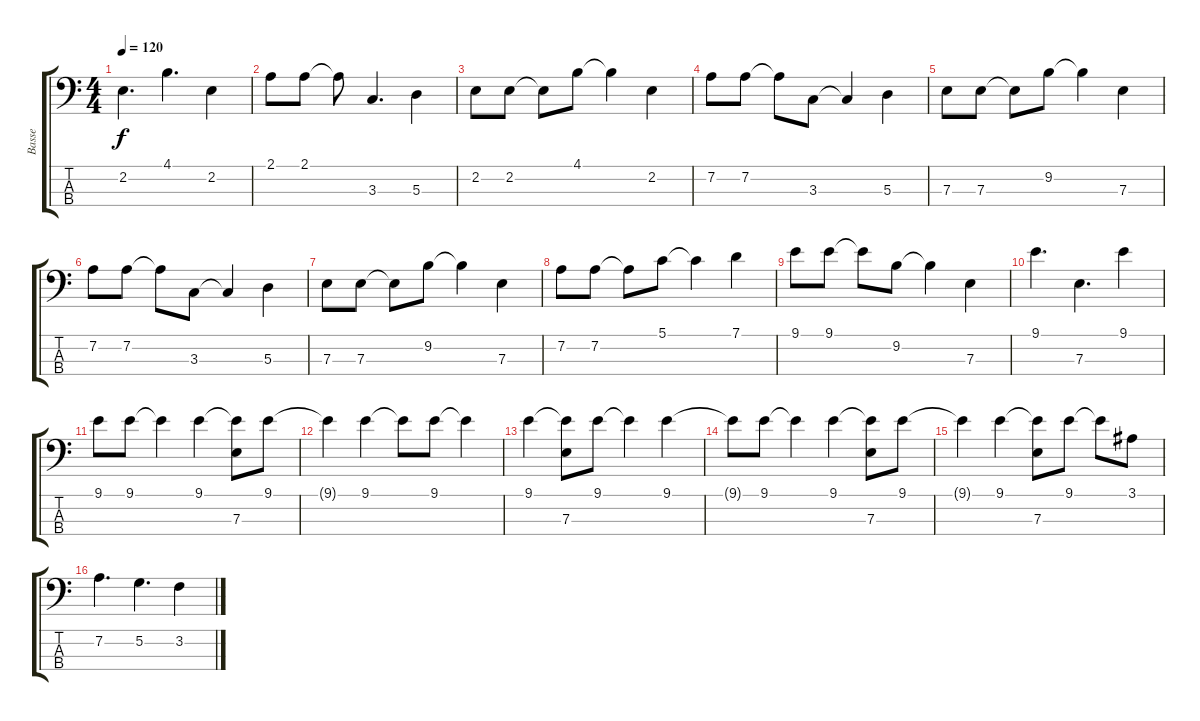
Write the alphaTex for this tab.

\track ("Basse" "Basse") {instrument acousticbass}
\staff {score tabs}
\tuning (G2 D2 A1 E1) {hide}
\ts (4 4)
\tempo 120
\clef f4
\ks c
2.2.4{d dy f} 4.1.4{d} 2.2.4 |
2.1.8 2.1.8 2.1{t}.8 3.3.4{d} 5.3.4 |
2.2.8 2.2.8 2.2{t}.8 4.1.8 4.1{t}.4 2.2.4 |
7.2.8 7.2.8 7.2{t}.8 3.3.8 3.3{t}.4 5.3.4 |
7.3.8 7.3.8 7.3{t}.8 9.2.8 9.2{t}.4 7.3.4 |
7.2.8 7.2.8 7.2{t}.8 3.3.8 3.3{t}.4 5.3.4 |
7.3.8 7.3.8 7.3{t}.8 9.2.8 9.2{t}.4 7.3.4 |
7.2.8 7.2.8 7.2{t}.8 5.1.8 5.1{t}.4 7.1.4 |
9.1.8 9.1.8 9.1{t}.8 9.2.8 9.2{t}.4 7.3.4 |
9.1.4{d} 7.3.4{d} 9.1.4 |
9.1.8 9.1.8 9.1{t}.4 9.1.4 (9.1{t} 7.3).8 9.1.8 |
9.1{t}.4 9.1.4 9.1{t}.8 9.1.8 9.1{t}.4 |
9.1.4 (9.1{t} 7.3).8 9.1.8 9.1{t}.4 9.1.4 |
9.1{t}.8 9.1.8 9.1{t}.4 9.1.4 (9.1{t} 7.3).8 9.1.8 |
9.1{t}.4 9.1.4 (9.1{t} 7.3).8 9.1.8 9.1{t}.8 3.1.8 |
7.2.4{d} 5.2.4{d} 3.2.4
